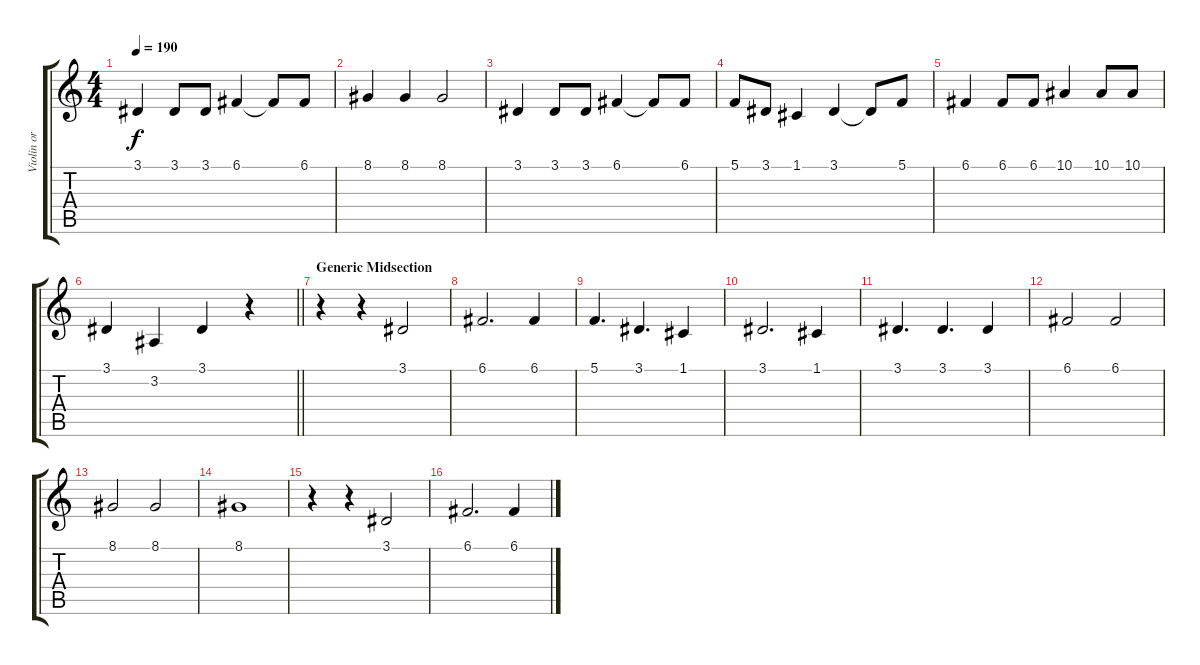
\track ("Violin or Some Shit" "Violin or ") {instrument violin}
\staff {score tabs}
\tuning (C4 G3 Eb3 Bb2 F2 C2) {hide}
\ts (4 4)
\tempo 190
\clef g2
\ks c
3.1.4{dy f} 3.1.8 3.1.8 6.1.4 6.1{t}.8 6.1.8 |
8.1.4 8.1.4 8.1.2 |
3.1.4 3.1.8 3.1.8 6.1.4 6.1{t}.8 6.1.8 |
5.1.8 3.1.8 1.1.4 3.1.4 3.1{t}.8 5.1.8 |
6.1.4 6.1.8 6.1.8 10.1.4 10.1.8 10.1.8 |
\barLineRight lightlight
3.1.4 3.2.4 3.1.4 r.4 |
\section ("" "Generic Midsection")
r.4 r.4 3.1.2 |
6.1.2{d} 6.1.4 |
5.1.4{d} 3.1.4{d} 1.1.4 |
3.1.2{d} 1.1.4 |
3.1.4{d} 3.1.4{d} 3.1.4 |
6.1.2 6.1.2 |
8.1.2 8.1.2 |
8.1.1 |
r.4 r.4 3.1.2 |
6.1.2{d} 6.1.4
